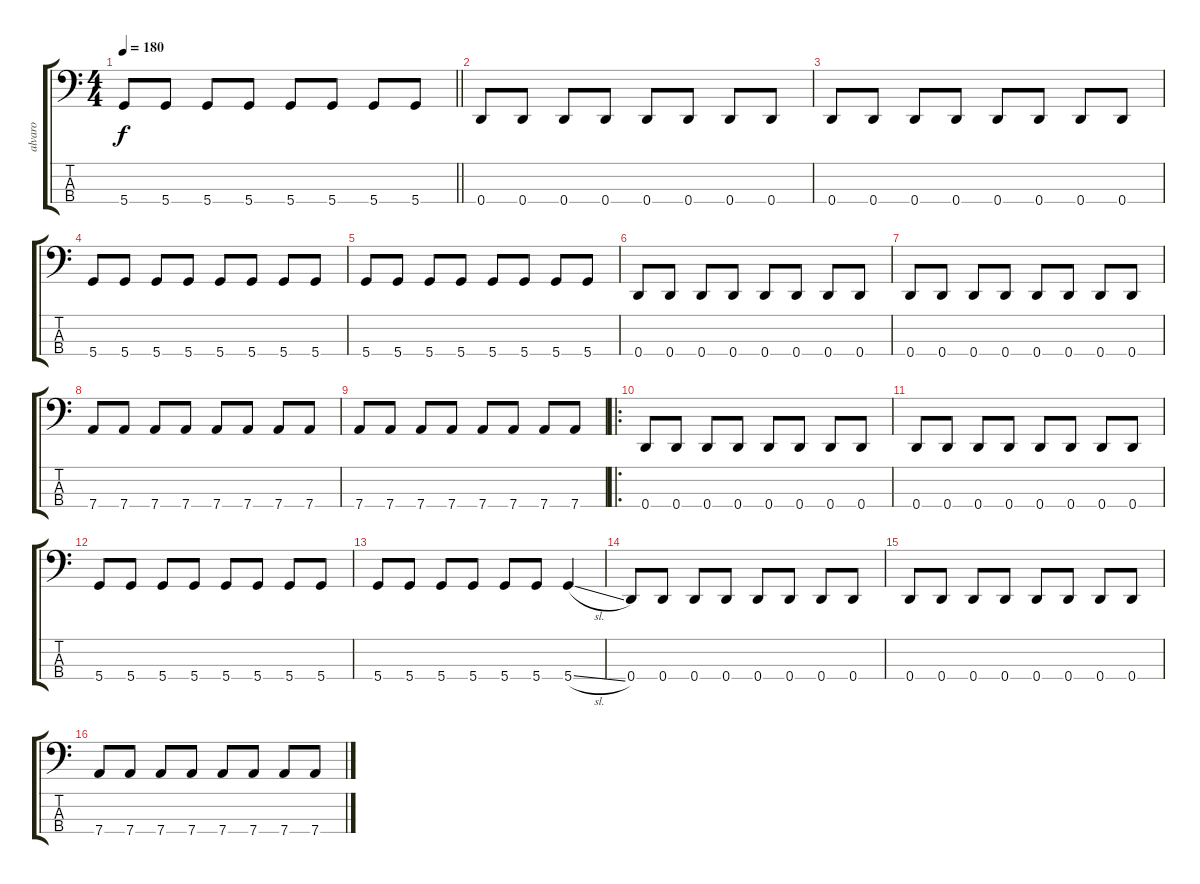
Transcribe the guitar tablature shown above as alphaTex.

\track ("alvaro" "alvaro") {instrument electricbassfinger}
\staff {score tabs}
\tuning (G2 D2 A1 D1) {hide}
\ts (4 4)
\tempo 180
\clef f4
\barLineRight lightlight
\ks c
5.4.8{dy f} 5.4.8 5.4.8 5.4.8 5.4.8 5.4.8 5.4.8 5.4.8 |
0.4.8 0.4.8 0.4.8 0.4.8 0.4.8 0.4.8 0.4.8 0.4.8 |
0.4.8 0.4.8 0.4.8 0.4.8 0.4.8 0.4.8 0.4.8 0.4.8 |
5.4.8 5.4.8 5.4.8 5.4.8 5.4.8 5.4.8 5.4.8 5.4.8 |
5.4.8 5.4.8 5.4.8 5.4.8 5.4.8 5.4.8 5.4.8 5.4.8 |
0.4.8 0.4.8 0.4.8 0.4.8 0.4.8 0.4.8 0.4.8 0.4.8 |
0.4.8 0.4.8 0.4.8 0.4.8 0.4.8 0.4.8 0.4.8 0.4.8 |
7.4.8 7.4.8 7.4.8 7.4.8 7.4.8 7.4.8 7.4.8 7.4.8 |
7.4.8 7.4.8 7.4.8 7.4.8 7.4.8 7.4.8 7.4.8 7.4.8 |
\ro
0.4.8 0.4.8 0.4.8 0.4.8 0.4.8 0.4.8 0.4.8 0.4.8 |
0.4.8 0.4.8 0.4.8 0.4.8 0.4.8 0.4.8 0.4.8 0.4.8 |
5.4.8 5.4.8 5.4.8 5.4.8 5.4.8 5.4.8 5.4.8 5.4.8 |
5.4.8 5.4.8 5.4.8 5.4.8 5.4.8 5.4.8 5.4{sl}.4 |
0.4.8 0.4.8 0.4.8 0.4.8 0.4.8 0.4.8 0.4.8 0.4.8 |
0.4.8 0.4.8 0.4.8 0.4.8 0.4.8 0.4.8 0.4.8 0.4.8 |
7.4.8 7.4.8 7.4.8 7.4.8 7.4.8 7.4.8 7.4.8 7.4.8
